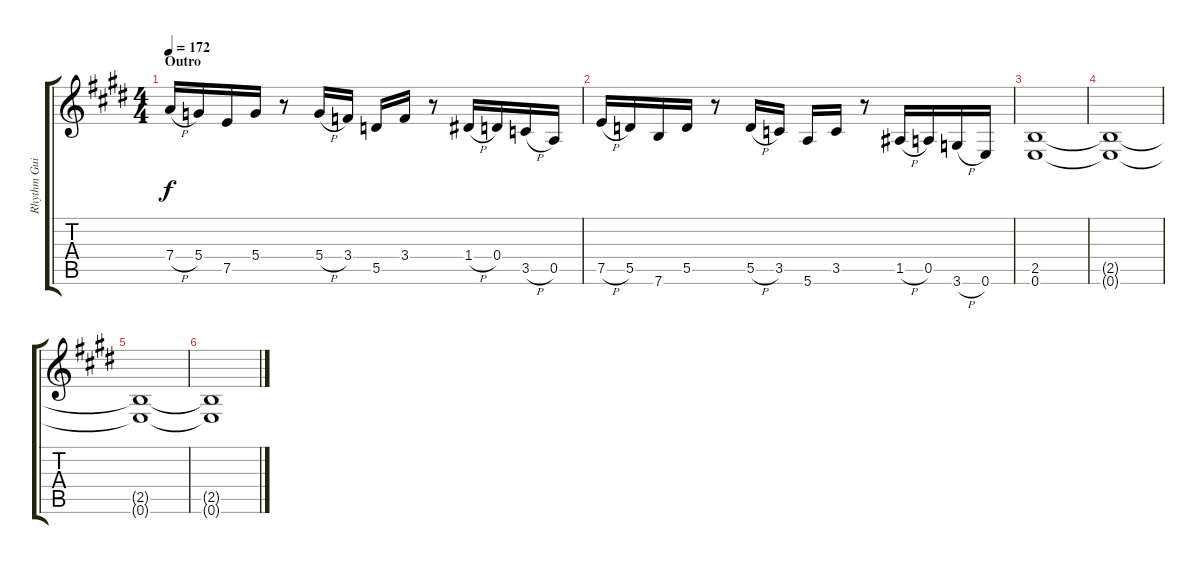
\track ("Rhythm Guitar " "Rhythm Gui") {instrument distortionguitar}
\staff {score tabs}
\tuning (E4 B3 G3 D3 A2 E2) {hide}
\ts (4 4)
\section ("" "Outro")
\tempo 172
\clef g2
\ks e
7.4{h}.16{dy f} 5.4.16 7.5.16 5.4.16 r.8 5.4{h}.16 3.4.16 5.5.16 3.4.16 r.8 1.4{h}.16 0.4.16 3.5{h}.16 0.5.16 |
7.5{h}.16 5.5.16 7.6.16 5.5.16 r.8 5.5{h}.16 3.5.16 5.6.16 3.5.16 r.8 1.5{h}.16 0.5.16 3.6{h}.16 0.6.16 |
(2.5 0.6).1 |
(2.5{t} 0.6{t}).1 |
(2.5{t} 0.6{t}).1 |
(2.5{t} 0.6{t}).1
